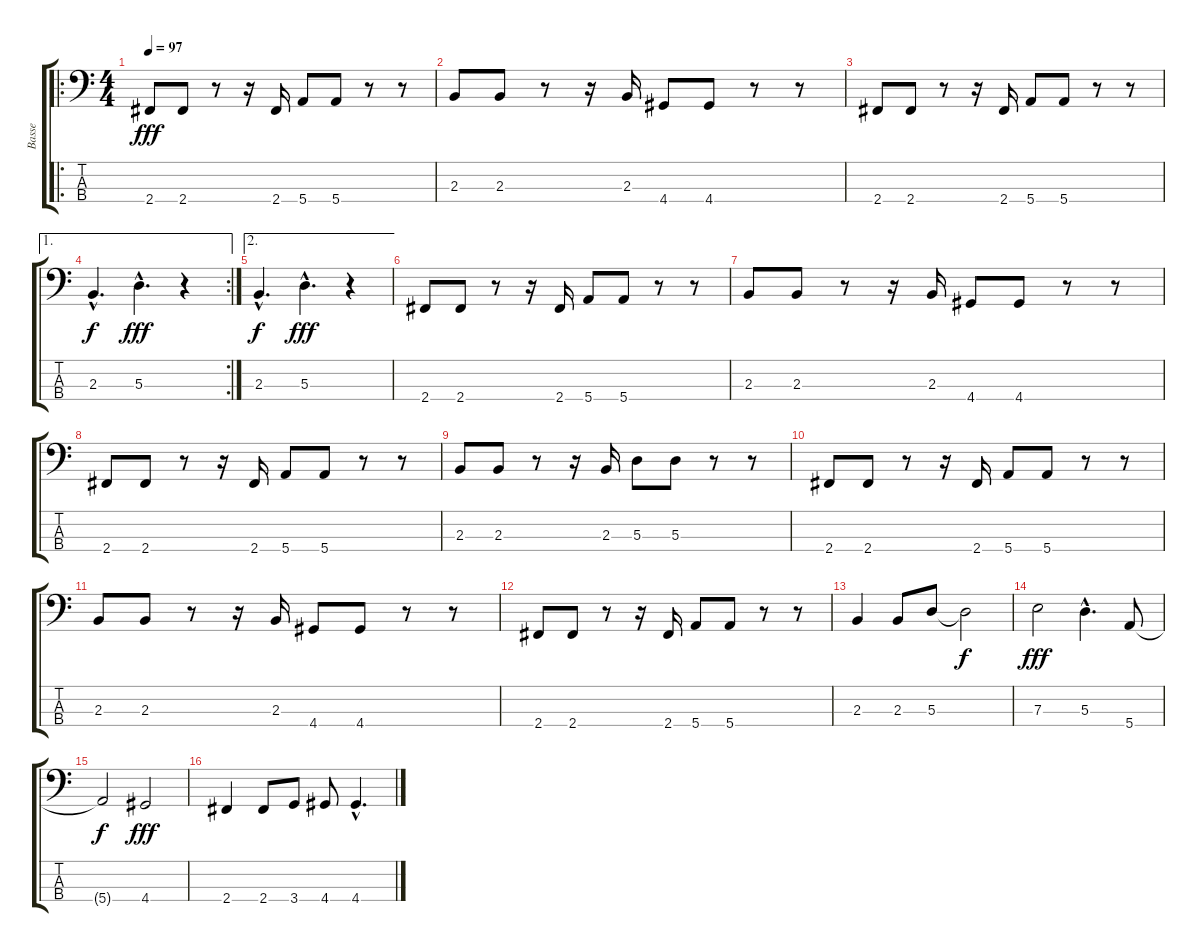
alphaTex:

\track ("Basse" "Basse") {instrument electricbassfinger}
\staff {score tabs}
\tuning (G2 D2 A1 E1) {hide}
\ro
\ts (4 4)
\tempo 97
\clef f4
\ks c
2.4.8{dy fff instrument electricbassfinger} 2.4.8 r.8 r.16 2.4.16 5.4.8 5.4.8 r.8 r.8 |
2.3.8 2.3.8 r.8 r.16 2.3.16 4.4.8 4.4.8 r.8 r.8 |
2.4.8 2.4.8 r.8 r.16 2.4.16 5.4.8 5.4.8 r.8 r.8 |
\ae 1
\rc 2
2.3{hac}.4{d dy f} 5.3{hac}.4{d dy fff} r.4 |
\ae 2
2.3{hac}.4{d dy f} 5.3{hac}.4{d dy fff} r.4 |
2.4.8 2.4.8 r.8 r.16 2.4.16 5.4.8 5.4.8 r.8 r.8 |
2.3.8 2.3.8 r.8 r.16 2.3.16 4.4.8 4.4.8 r.8 r.8 |
2.4.8 2.4.8 r.8 r.16 2.4.16 5.4.8 5.4.8 r.8 r.8 |
2.3.8 2.3.8 r.8 r.16 2.3.16 5.3.8 5.3.8 r.8 r.8 |
2.4.8 2.4.8 r.8 r.16 2.4.16 5.4.8 5.4.8 r.8 r.8 |
2.3.8 2.3.8 r.8 r.16 2.3.16 4.4.8 4.4.8 r.8 r.8 |
2.4.8 2.4.8 r.8 r.16 2.4.16 5.4.8 5.4.8 r.8 r.8 |
2.3.4 2.3.8 5.3.8 5.3{t}.2{dy f} |
7.3.2{dy fff} 5.3{hac}.4{d} 5.4.8 |
5.4{t}.2{dy f} 4.4.2{dy fff} |
2.4.4 2.4.8 3.4.8 4.4.8 4.4{hac}.4{d}
